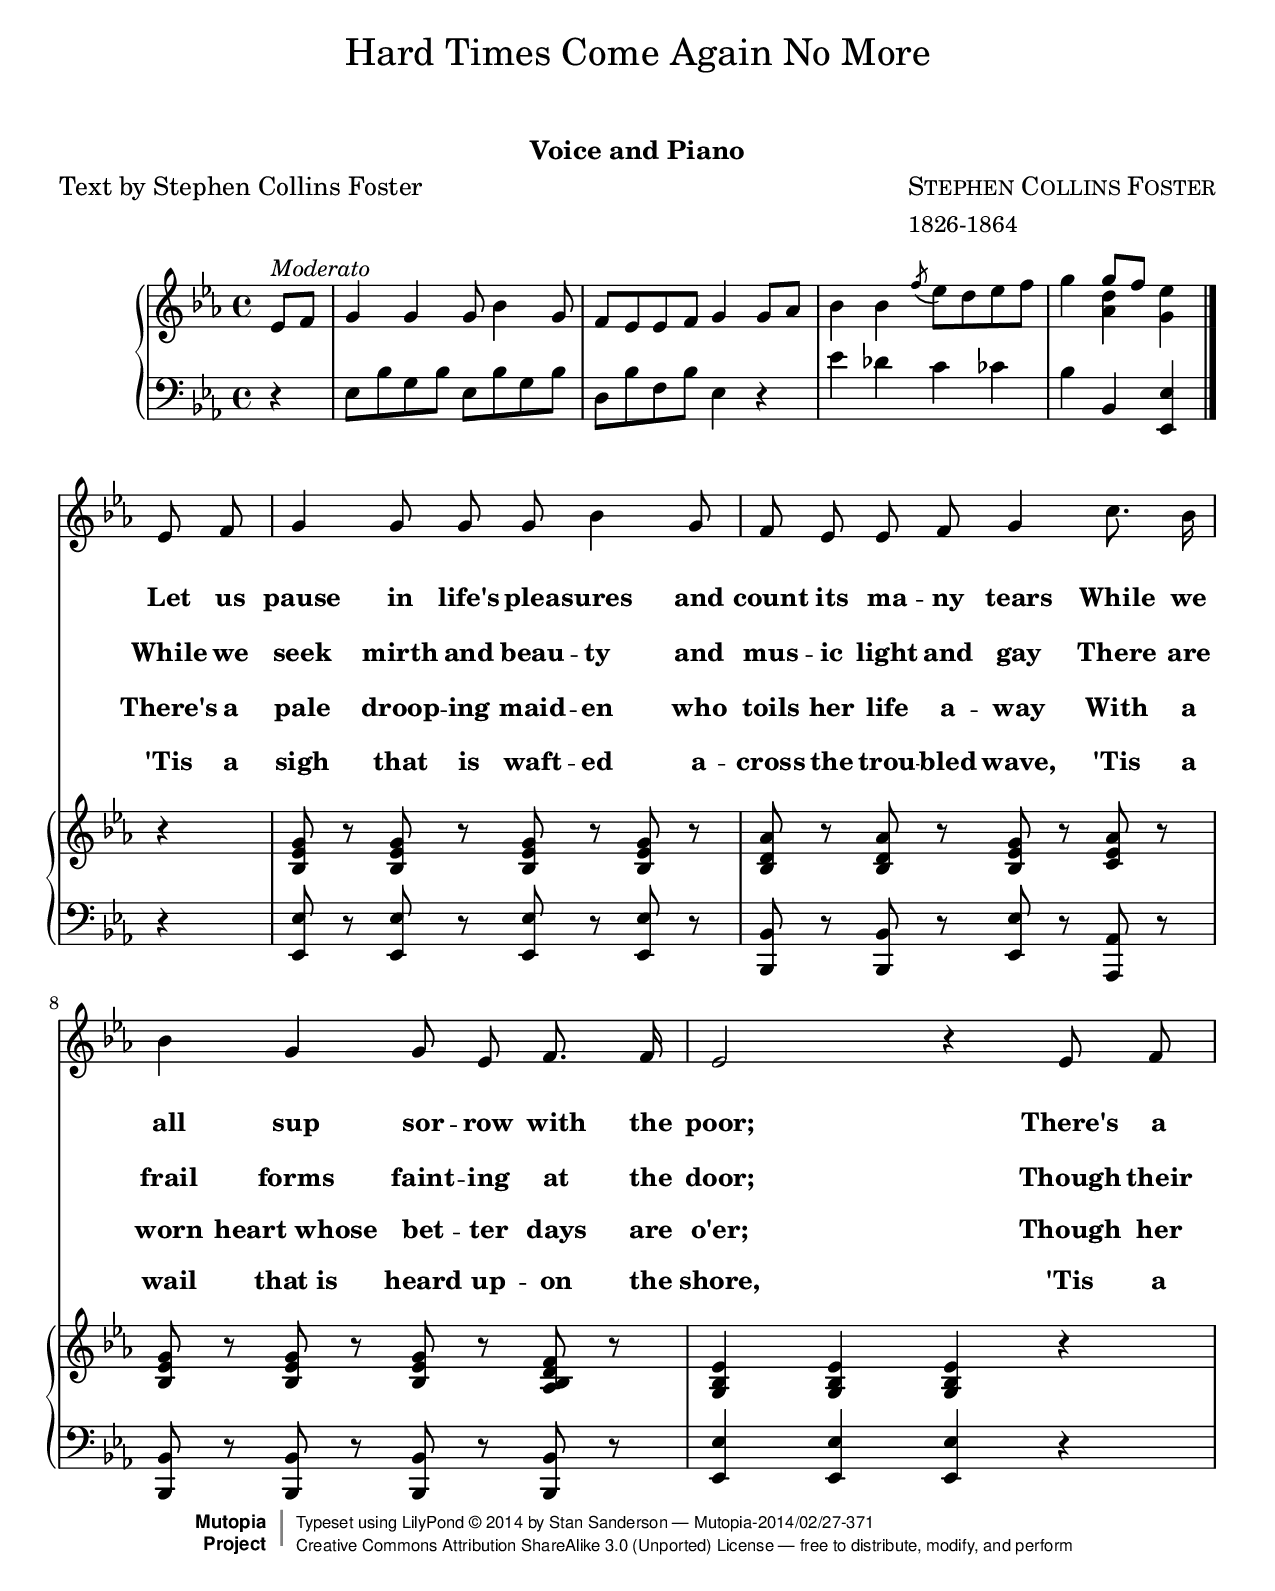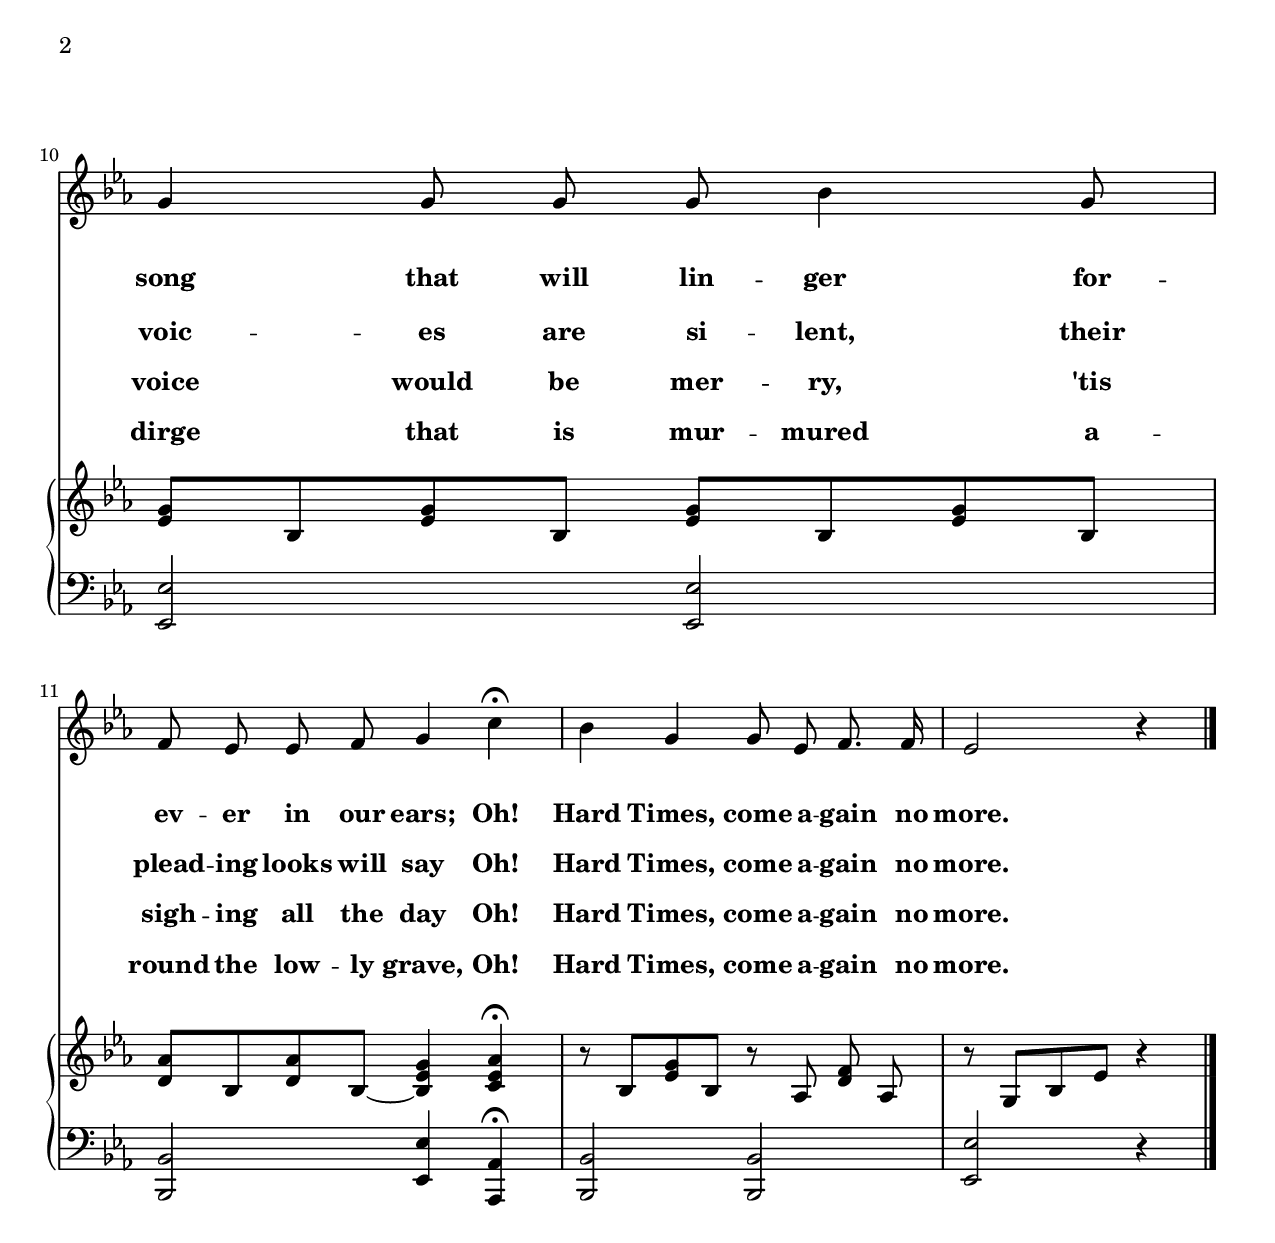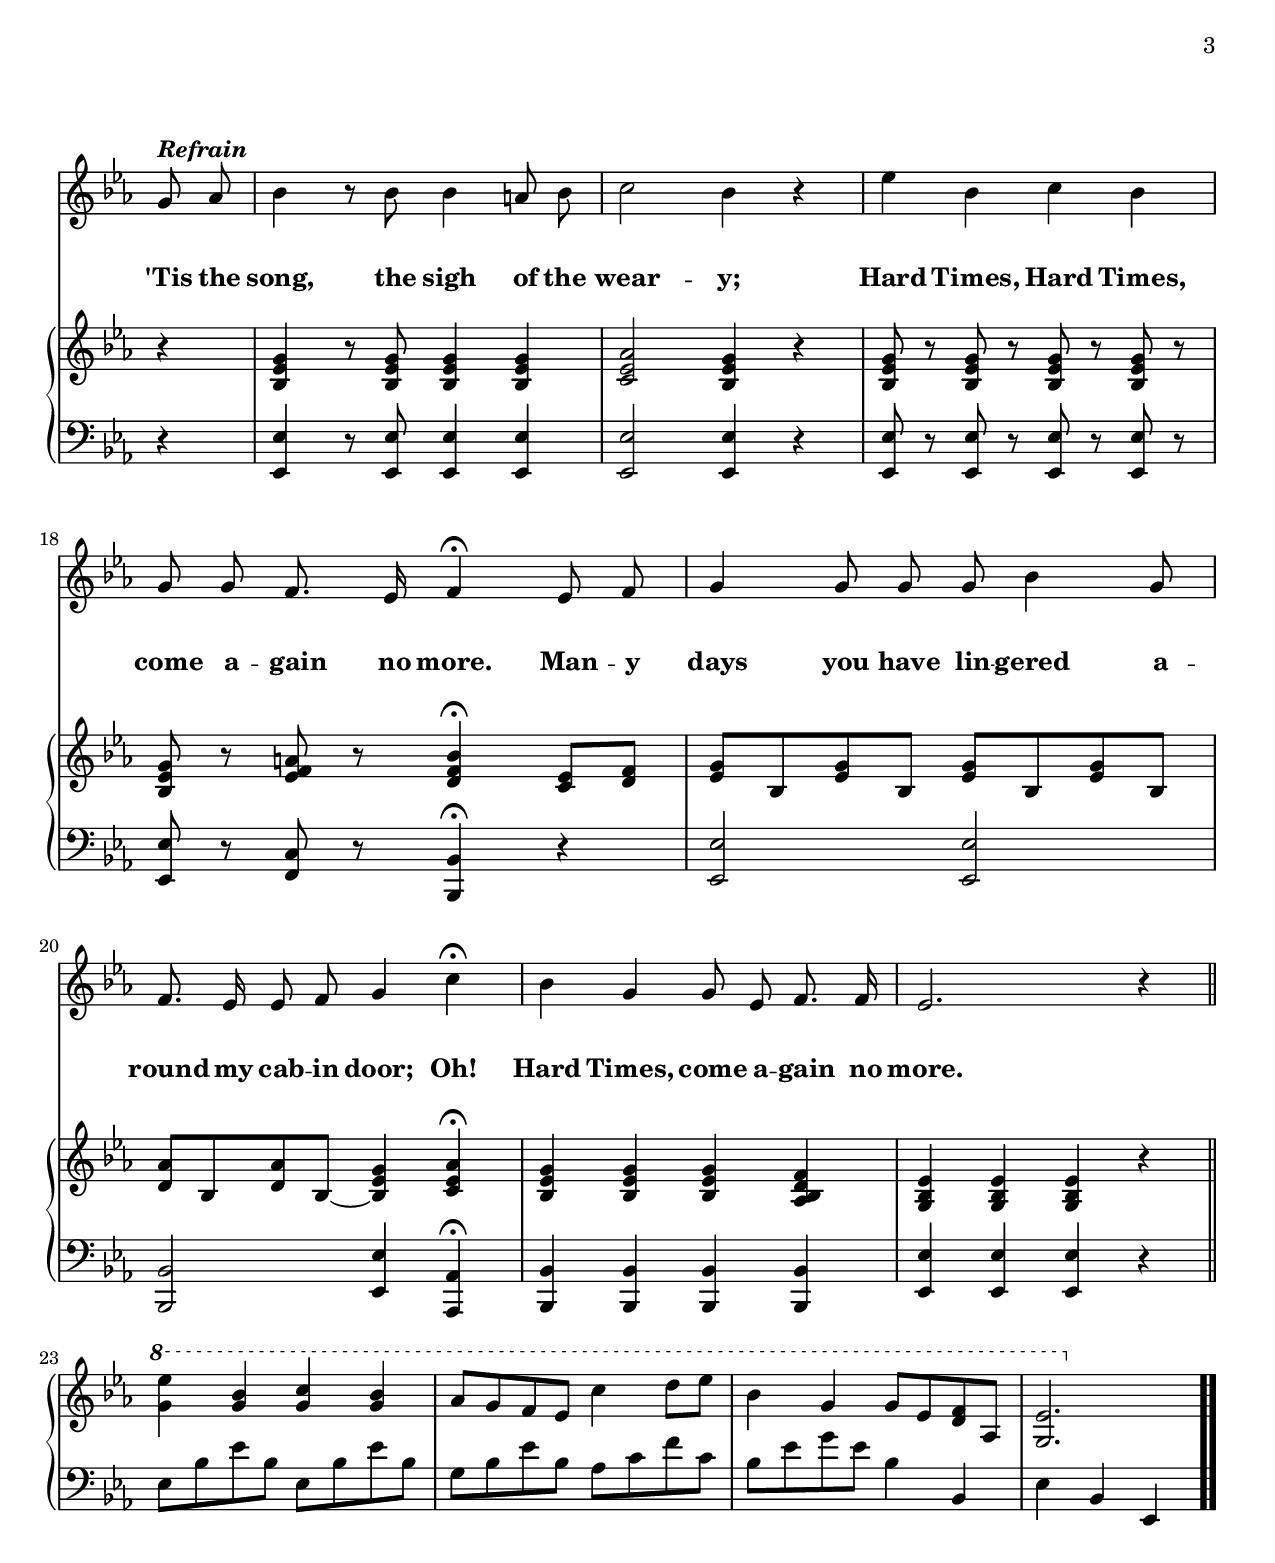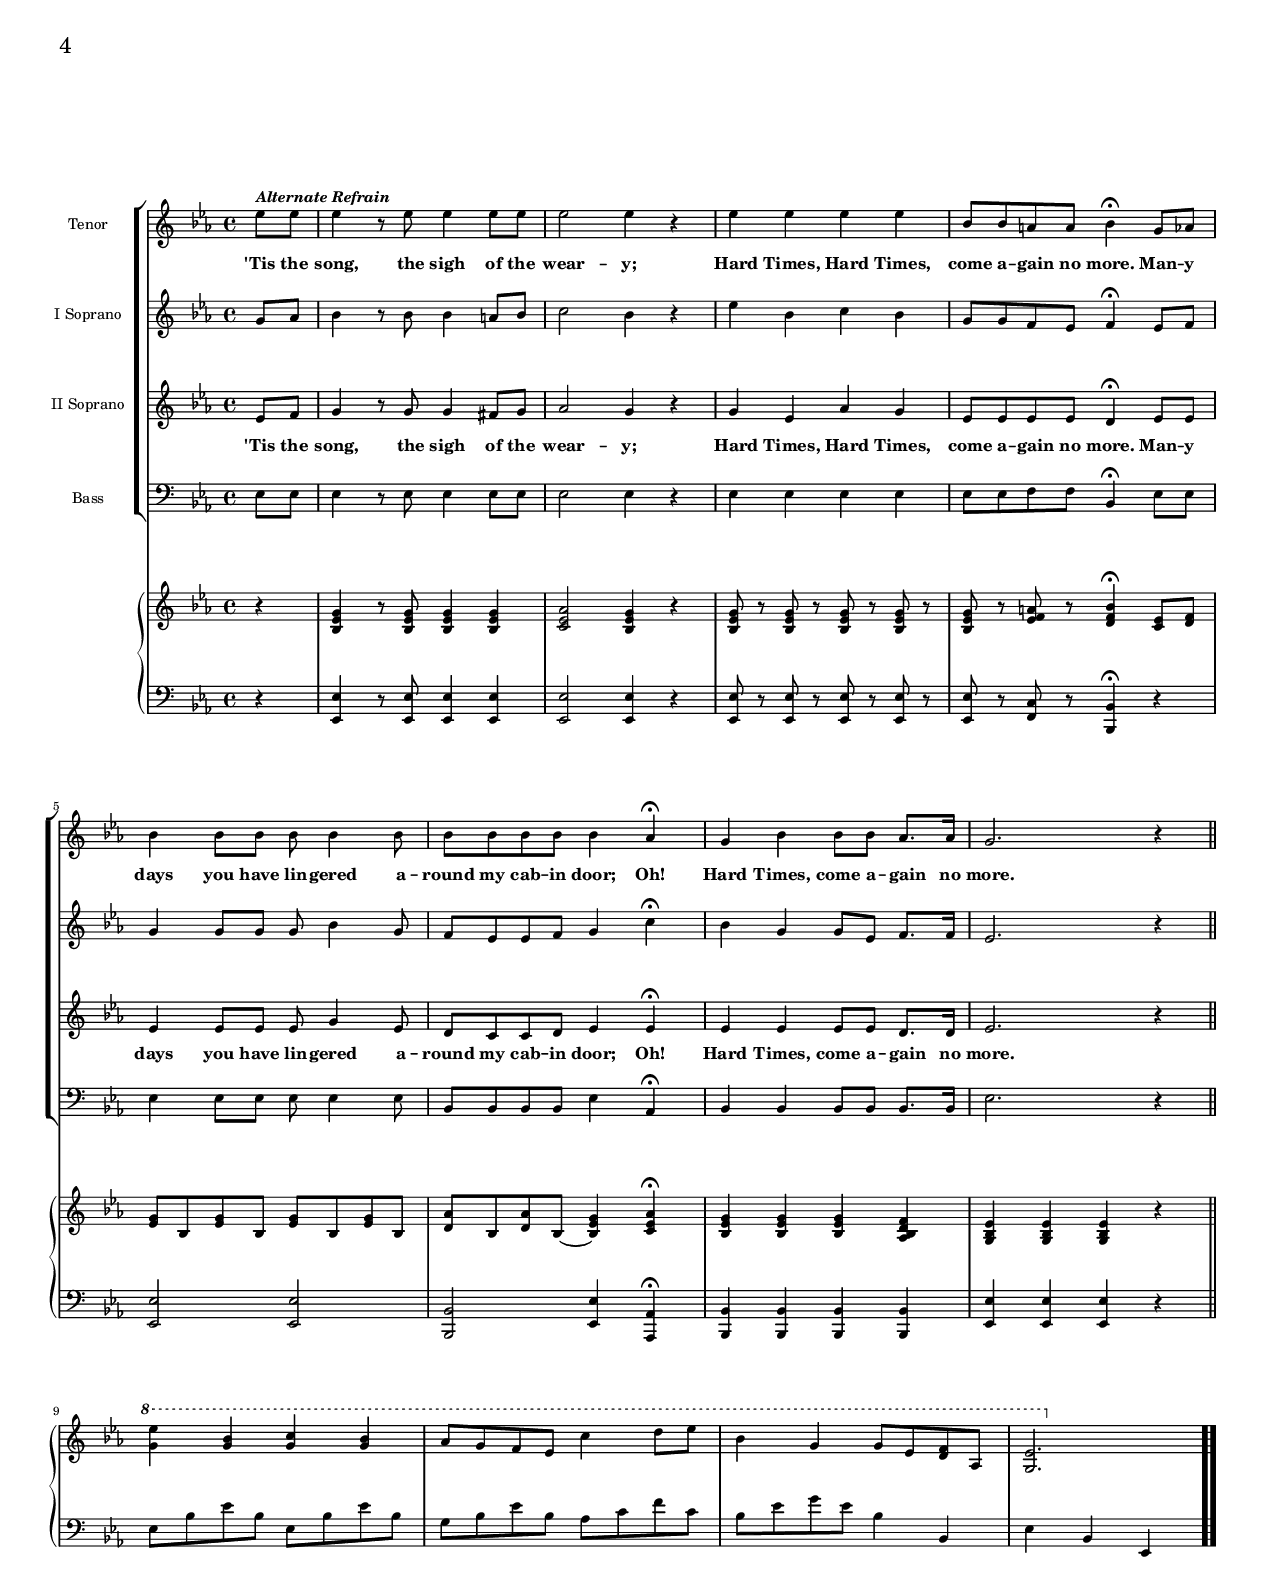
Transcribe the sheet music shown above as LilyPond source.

\include "english.ly"
#(set-default-paper-size "letter")
%#(set-global-staff-size 16)
\version "2.18.0"

\header {
	date = "1854"
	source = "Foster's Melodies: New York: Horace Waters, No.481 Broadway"
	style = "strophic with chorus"
	subtitle = "Voice and Piano"
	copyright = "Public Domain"
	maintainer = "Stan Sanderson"
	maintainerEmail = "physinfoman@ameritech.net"
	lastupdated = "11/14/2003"
	title = "Hard Times Come Again No More"
	title = \markup { \normal-text \abs-fontsize #18 \column { "Hard Times Come Again No More" \null } }
	poet = \markup \fontsize #1 "Text by Stephen Collins Foster" 
	composer = \markup { \right-align \column { \fontsize #1  \caps  "Stephen Collins Foster" \fontsize #0 \caps "1826-1864" } }
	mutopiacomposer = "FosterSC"
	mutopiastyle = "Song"
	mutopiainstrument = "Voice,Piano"
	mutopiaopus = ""

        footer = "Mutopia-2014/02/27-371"	
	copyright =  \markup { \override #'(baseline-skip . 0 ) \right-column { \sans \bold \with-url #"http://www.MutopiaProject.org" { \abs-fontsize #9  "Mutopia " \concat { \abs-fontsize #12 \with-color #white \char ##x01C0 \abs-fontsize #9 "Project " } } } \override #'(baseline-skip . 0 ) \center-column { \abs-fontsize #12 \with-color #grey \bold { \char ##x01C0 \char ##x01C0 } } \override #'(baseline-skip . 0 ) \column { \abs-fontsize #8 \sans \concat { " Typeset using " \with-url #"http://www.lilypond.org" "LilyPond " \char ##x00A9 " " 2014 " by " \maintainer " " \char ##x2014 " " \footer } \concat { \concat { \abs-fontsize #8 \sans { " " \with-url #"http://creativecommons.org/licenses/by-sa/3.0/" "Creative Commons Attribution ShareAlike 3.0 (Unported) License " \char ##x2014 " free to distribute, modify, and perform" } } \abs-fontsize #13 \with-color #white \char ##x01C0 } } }
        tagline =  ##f
	}
	
%definitions ------------------
partialTreQtr = \set Timing.measurePosition = #(ly:make-moment 1/4)
partialUnoQtr = \set Timing.measurePosition = #(ly:make-moment 3/4)

\paper {
  top-margin = 7\mm
  bottom-margin = 6\mm
  top-markup-spacing #'basic-distance = #8
  markup-system-spacing.basic-distance  = #10
  top-system-spacing.basic-distance = #15
  system-system-spacing.basic-distance  = #13
  ragged-bottom = ##t
  scoreTitleMarkup = \markup \null
}

MEL =  \relative c' { 
		\key ef\major \time 4/4 \clef treble
		\autoBeamOff
%1-4
	\partial 4 s4 s1 s1 s1 \partialTreQtr s2.	
%5-8
	\partialUnoQtr ef8 f g4 g8 g g bf4 g8 f ef ef f g4 c8. bf16
	bf4 g g8 ef f8. f16 ef2 r4 ef8 f
%9-11
	g4 g8 g g bf4 g8 f ef ef f g4 c\fermata bf g g8 ef f8. f16 ef2 r4
%12-14
	\partialUnoQtr g8^\markup { \bold \italic "Refrain" } af bf4 r8 bf bf4 a8 bf 
	c2 bf4 r ef bf c bf 
	 g8 g f8. ef16 f4\fermata ef8 f
%15-18
	g4 g8 g g bf4 g8  f8. ef16 ef8 f g4 c\fermata
            bf g g8 ef f8. 
        f16 
        ef2. r4 \break
}
	
	
% RHB is a crude workaround to get the eighths in the intro	

RHB =  \relative c'' { \time 4/4 \clef treble
	\partial 4 s4^\markup { \italic "Moderato" } 
	s1 s1 s1 \partialTreQtr s4 \stemUp g'8[ f] s4
	}

RH =  \relative c'' { \key ef\major \time 4/4 \clef treble
%1
	\partial 4 ef,8 f

	g4 g g8 bf4 g8
%2
	f8 ef ef f g4 g8 af
%3
	bf4 bf \acciaccatura f'8 ef8[ d ef f]

	\partialTreQtr g4 <d af> <ef g,> \bar "|."  \break

	\partialUnoQtr r4
%4
	<g, ef bf>8 r <g ef bf> r <g ef bf> r <g ef bf> r
%5
	<af d, bf>8 r <af d, bf> r <g ef bf> r <af ef c> r \break
%6
	<g ef bf> r <g ef bf> r <g ef bf> r <f d bf af> r
%7
	<ef bf g>4 <ef bf g> <ef bf g> r
%8
	<g ef>8 bf, <g' ef> bf, <g' ef> bf, <g' ef> bf, \break
%9
	<af' d,>8 bf, <af' d,> bf,~ <g' ef bf>4 <af ef c>\fermata
%10
	r8 bf, <g' ef> bf, r af <f' d> af,

	\partialTreQtr r8 g[ bf ef] r4 \break

	\partialUnoQtr r4
%11
	<g ef bf>4 r8 <g ef bf> <g ef bf>4 <g ef bf>
%12
	<af ef c>2 <g ef bf>4 r
%13
	<g ef bf>8 r <g ef bf> r <g ef bf> r <g ef bf> r
%14
	<g ef bf>8 r <a f ef> r <bf f d>4\fermata <ef, c>8 <f d>
%15
	<g ef>8 bf, <g' ef> bf, <g' ef> bf, <g' ef> bf,
%16
	<af' d,>8 bf, <af' d,> bf,~ <g' ef bf>4 <af ef c>\fermata
%17
	<g ef bf>4 <g ef bf> <g ef bf> <f d bf af>
%18
	<ef bf g>4 <ef bf g> <ef bf g> r
%19
	\ottava #1 <g' ef'>4 <g bf> <g c> <g bf>
%20
	af8 g f ef c'4 d8 ef
%21
	bf4 g g8[ ef <f d> af,]
%22
	\partialTreQtr <ef' g,>2.\ottava #0

	}



LH =  \relative c { \key ef\major \time 4/4 \clef bass
%1
	\partial 4 r4

	ef8 bf' g bf ef, bf' g bf
%2
	d, bf' f bf ef,4 r4
%3
	ef'4 df c cf

	\partialTreQtr bf4 bf, <ef ef,>

	\partialUnoQtr r4
%4
	<ef ef,>8 r <ef ef,> r <ef ef,> r <ef ef,> r
%5
	<bf bf,>8 r <bf bf,> r <ef ef,> r <af, af,> r
%6
	 <bf bf,>8 r <bf bf,> r <bf bf,> r <bf bf,> r
%7
	<ef ef,>4 <ef ef,> <ef ef,> r
%8
	<ef ef,>2 <ef ef,>
%9
	<bf bf,>2 <ef ef,>4 <af, af,>\fermata
%10
	<bf bf,>2 <bf bf,>

	\partialTreQtr <ef ef,>2 r4 \bar "|."

	\partialUnoQtr r4
%11
	<ef ef,>4 r8 <ef ef,> <ef ef,>4 <ef ef,>
%12
	<ef ef,>2 <ef ef,>4 r
%13
	<ef ef,>8 r <ef ef,> r <ef ef,> r <ef ef,> r
%14
	<ef ef,>8 r <c f,> r <bf bf,>4\fermata r4
%15
	<ef ef,>2 <ef ef,>
%16
	<bf bf,>2 <ef ef,>4 <af, af,>\fermata
%17
	<bf bf,>4 <bf bf,> <bf bf,> <bf bf,>
%18
	<ef ef,>4 <ef ef,> <ef ef,> r \bar "||"
%19
	ef8 bf' ef bf ef, bf' ef bf
%20
	g8 bf ef bf af c f c
%21
	bf8 ef g ef bf4 bf,
%22
	\partialTreQtr ef4 bf ef, \bar ".." \pageBreak
	}



VerOne =  \context Lyrics = VerOne \lyricmode { 
	\override LyricText.font-series = #'bold
	\override LyricText.font-size = #+1
	
	\skip 4  \skip 1 \skip 1 \skip 1 \skip 2.
	Let8 us pause4 in8 life's plea -- sures4 and8 count its ma -- ny tears4
	While8. we16 all4 sup4 sor8 -- row with8. the16 poor;2 \skip4
	There's8 a8 song4 that8 will8 lin -- ger4 for8 -- ev -- er in our ears;4
	Oh!4 Hard Times, come8 a -- gain8. no16 more.2 \skip4

	'Tis8 the song,4 \skip 8 the8 sigh4 of8 the wear2 -- y;4 \skip 4
	Hard4 Times, Hard Times, 
	come8 a -- gain8. no16 more.4 Man8 -- y8
	days4 you8 have lin -- gered4 a8
	 -- round8. my16 cab8 -- in door;4 Oh!4
	Hard Times, come8 a -- gain8. 
	no16 
	more.2. \skip 4
	}

	
VerTwo =  \context Lyrics = VerTwo \lyricmode { 
	\override LyricText.font-series = #'bold
	\override LyricText.font-size = #+1
	
	\skip 4  \skip 1 \skip 1 \skip 1 \skip 2.
	While8 we seek4 mirth8 and beau -- ty4 and8 mus -- ic light and gay4
	There8. are16 frail4 forms faint8 -- ing at8. the16 door;2 \skip4
	Though8 their voic4 -- es8 are si -- lent,4 their8 plead -- ing looks will say4
	Oh!4 Hard Times, come8 a -- gain8. no16 more.2. 
	}
	
VerThree =  \context Lyrics = VerThree \lyricmode { 
	\override LyricText.font-series = #'bold
	\override LyricText.font-size = #+1
	
	\skip 4  \skip 1 \skip 1 \skip 1 \skip 2.
	There's8 a pale4 droop8 -- ing maid -- en4 who8 toils her life a -- way4
	With8. a16 worn4 heart_whose bet8 -- ter days8. are16 o'er;2 \skip4
	Though8 her voice4 would8 be mer -- ry,4 'tis8 sigh -- ing all the day4
	Oh!4 Hard Times, come8 a -- gain8. no16 more.2. 
	}

VerFour =  \context Lyrics = VerFour \lyricmode { 
	\override LyricText.font-series = #'bold
	\override LyricText.font-size = #+1
	
	\skip 4  \skip 1 \skip 1 \skip 1 \skip 2.
	'Tis8 a sigh4 that8 is waft -- ed4 a8 -- cross the trou -- bled wave,4
	'Tis8. a16 wail4 that_is heard8 up -- on8. the16 shore,2 \skip4
	'Tis8 a dirge4 that8 is mur -- mured4 a8 -- round the low -- ly grave,4
	Oh!4 Hard Times, come8 a -- gain8. no16 more.2. 
	}

\score { 
	<<
		\context Staff
		\MEL
		\set Staff.midiInstrument = "violin" 
		\new Lyrics 
		{ \VerOne }
		\new Lyrics 
		{ \VerTwo }
		\new Lyrics 
		{ \VerThree }
		\new Lyrics 
		{ \VerFour }
	\context PianoStaff <<
		\set PianoStaff.midiInstrument = "acoustic grand"
		\context Staff = "up" <<
		\clef treble
			\context Voice = VoiceI \RH
			\context Voice = VoiceII \RHB
			>>
		\context Staff = "down" <<
		\clef bass
			\context Voice = VoiceI \LH
			>>
		>> 
		>>
	
	\layout { 
		\context { \Staff \RemoveEmptyStaves 
		\override VerticalAxisGroup #'remove-first = ##t
		}
		\context {
		    \Lyrics
		    \override VerticalAxisGroup.staff-affinity = ##f
		    \override VerticalAxisGroup.staff-staff-spacing =
                    #'((basic-distance . 0)
	              (minimum-distance . 1)
	              (padding . 3))
		}
		}	
	
  \midi {
    \tempo 4 = 72
    }
}

% Alternate 4-part Chorus



RHC =  \relative c'' { \key ef\major \time 4/4 \clef treble
		\partial 4 r4
%11
	<g ef bf>4 r8 <g ef bf> <g ef bf>4 <g ef bf>
%12
	<af ef c>2 <g ef bf>4 r
%13
	<g ef bf>8 r <g ef bf> r <g ef bf> r <g ef bf> r
%14
	<g ef bf>8 r <a f ef> r <bf f d>4\fermata <ef, c>8 <f d>
%15
	<g ef>8 bf, <g' ef> bf, <g' ef> bf, <g' ef> bf,
%16
	<af' d,>8 bf, <af' d,> bf,~ <g' ef bf>4 <af ef c>\fermata
%17
	<g ef bf>4 <g ef bf> <g ef bf> <f d bf af>
%18
	<ef bf g>4 <ef bf g> <ef bf g> r \break
%19
	\ottava #1 <g' ef'>4 <g bf> <g c> <g bf>
%20
	af8 g f ef c'4 d8 ef
%21
	bf4 g g8[ ef <f d> af,]
%22
	\partialTreQtr <ef' g,>2.\ottava #0

	}

LHC =  \relative c { \key ef\major \time 4/4 \clef bass
	\partial 4 r4
%11
	<ef ef,>4 r8 <ef ef,> <ef ef,>4 <ef ef,>
%12
	<ef ef,>2 <ef ef,>4 r
%13
	<ef ef,>8 r <ef ef,> r <ef ef,> r <ef ef,> r
%14
	<ef ef,>8 r <c f,> r <bf bf,>4\fermata r4
%15
	<ef ef,>2 <ef ef,>
%16
	<bf bf,>2 <ef ef,>4 <af, af,>\fermata
%17
	<bf bf,>4 <bf bf,> <bf bf,> <bf bf,>
%18
	<ef ef,>4 <ef ef,> <ef ef,> r \bar "||"
%19
	ef8 bf' ef bf ef, bf' ef bf
%20
	g8 bf ef bf af c f c
%21
	bf8 ef g ef bf4 bf,
%22
	\partialTreQtr ef4 bf ef, \bar ".."
	}

TEN =  \relative c'' { \key ef\major \time 4/4 \clef treble
%1-4
	\set Staff.instrumentName = #'"Tenor"
	\partial 4 ef8^\markup { \bold \italic { "Alternate Refrain" } } 
	ef ef4 r8 ef ef4 ef8 ef ef2 ef4 r
	 ef ef ef ef bf8 bf a a bf4\fermata g8 af
%5-8
	bf4 bf8 bf bf bf4 bf8 bf bf bf bf bf4 af\fermata g bf bf8 bf af8. af16 g2. r4
	}
	
ISOP =  \relative c'' { \key ef\major \time 4/4 \clef treble
%1-4
	\set Staff.instrumentName = #'"I Soprano"
	\partial 4 g8 af bf4 r8 bf bf4 a8 bf c2 bf4 r
	ef bf c bf g8 g f ef f4\fermata ef8 f
%5-8
	g4 g8 g g bf4 g8 f ef ef f g4 c\fermata bf g g8 ef f8. f16 ef2. r4
	}
	
IISOP =  \relative c'' { \key ef\major \time 4/4 \clef treble
%1-4
	\set Staff.instrumentName = #'"II Soprano"
	\partial 4 ef,8 f g4 r8 g g4 fs8 g af2 g4 r
	g ef af g ef8 ef ef ef d4\fermata ef8 ef
%5-8
	ef4 ef8 ef ef g4 ef8 d c c d ef4 ef\fermata ef ef ef8 ef d8. d16 ef2. r4
	}
	
BASS =  \relative c { \key ef\major \time 4/4 \clef bass
%1-4
	\set Staff.instrumentName = #'"Bass"
	\partial 4 ef8 ef ef4 r8 ef ef4 ef8 ef ef2 ef4 r
	ef4 ef ef ef ef8 ef f f bf,4\fermata ef8 ef
%5-8
	ef4 ef8 ef ef ef4 ef8 bf bf bf bf ef4 af,\fermata bf bf bf8 bf bf8. bf16 ef2. r4
	} 
	
CHOR =  \lyricmode { 
	\override LyricText.font-series = #'bold
	\override LyricText.font-size = #+1
	\partial4
		
	'Tis8 the song,4 \skip 8 the8 sigh4 of8 the wear2 -- y;4 \skip 4
	Hard4 Times, Hard Times, 
	come8 a -- gain no more.4 Man8 -- y8
	days4 you8 have lin -- gered4 a8
	 -- round8 my cab -- in door;4 Oh!4
	Hard Times, come8 a -- gain8. 
	no16 
	more.2. \skip 4
	}

\score {  <<
	\context ChoirStaff \with {  
	   \override StaffGrouper.staff-staff-spacing.padding = #4
           \override StaffGrouper.staff-staff-spacing.basic-distance = #5
	}
	<<
		\new Staff  { \clef treble \TEN }
		\new Lyrics \with {\override VerticalAxisGroup.staff-affinity = #CENTER } 
		{  \CHOR }
		
		\new Staff  { \clef treble  \ISOP }
		
		
		\new Staff  { \clef treble \IISOP }
		\new Lyrics \with {\override VerticalAxisGroup.staff-affinity = #CENTER } 
		{  \CHOR }
		
		\new Staff  { \clef bass \BASS }
		
		
							>>
			
		\context PianoStaff \with {
                     \override StaffGrouper.staffgroup-staff-spacing.basic-distance = #0
                }
		<<
			\set PianoStaff.midiInstrument = "acoustic grand"
			\context Staff = "up" << \clef treble \context Voice = voiceOne \RHC >>
				
			\context Staff = "down" << \clef bass \context Voice = voiceOne \LHC >>
			
						>>
			>>	
		\layout {  
		        #(layout-set-staff-size 13) 
		}
	
	
  \midi {
    \tempo 4 = 72
    }

}

